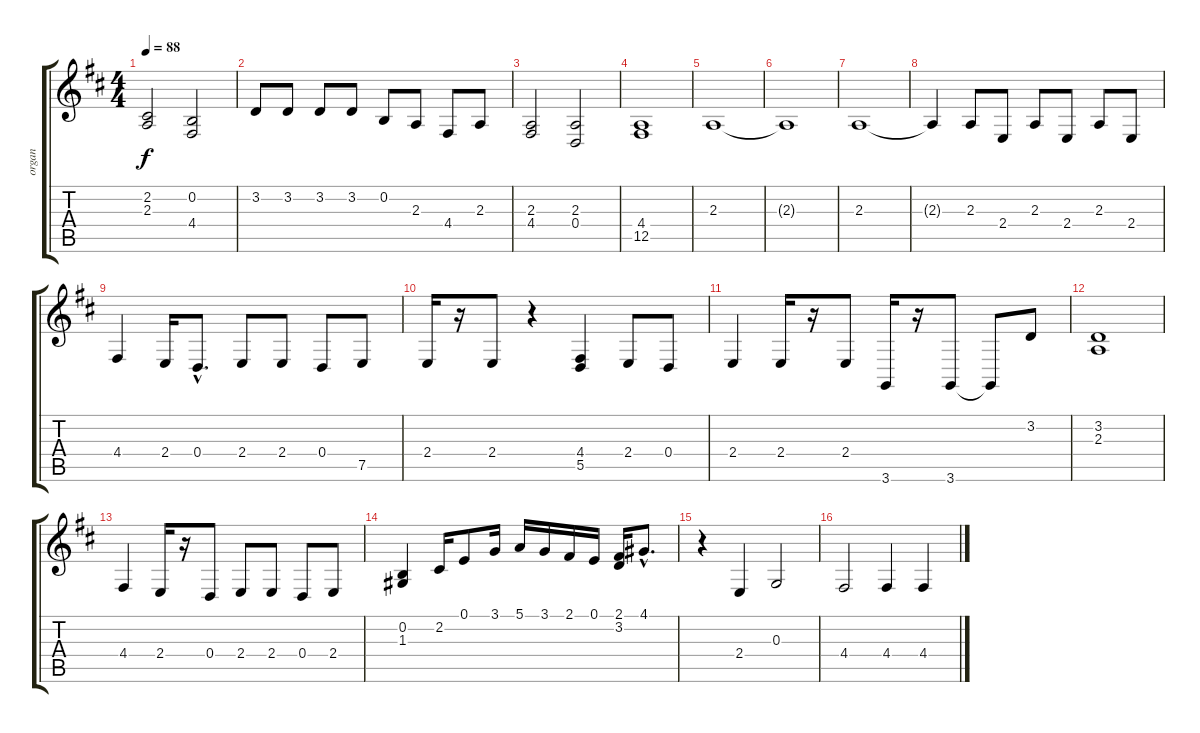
\track ("organ" "organ") {instrument drawbarorgan}
\staff {score tabs}
\tuning (E4 B3 G3 D3 A2 E2) {hide}
\ts (4 4)
\tempo 88
\clef g2
\ks d
(2.2 2.3).2{dy f} (0.2 4.4).2 |
3.2.8 3.2.8 3.2.8 3.2.8 0.2.8 2.3.8 4.4.8 2.3.8 |
(2.3 4.4).2 (2.3 0.4).2 |
(4.4 12.5).1 |
2.3.1 |
2.3{t}.1 |
2.3.1 |
2.3{t}.4 2.3.8 2.4.8 2.3.8 2.4.8 2.3.8 2.4.8 |
4.4.4 2.4.16 0.4{hac}.8{d} 2.4.8 2.4.8 0.4.8 7.5.8 |
2.4.16 r.16 2.4.8 r.4 (4.4 5.5).4 2.4.8 0.4.8 |
2.4.4 2.4.16 r.16 2.4.8 3.6.16 r.16 3.6.8 3.6{t}.8 3.2.8 |
(3.2 2.3).1 |
4.4.4 2.4.16 r.16 0.4.8 2.4.8 2.4.8 0.4.8 2.4.8 |
(0.2 1.3).4 2.2.16 0.1.8 3.1.16 5.1.16 3.1.16 2.1.16 0.1.16 (2.1 3.2).16 4.1{hac}.8{d} |
r.4 2.4.4 0.3.2 |
4.4.2 4.4.4 4.4.4
